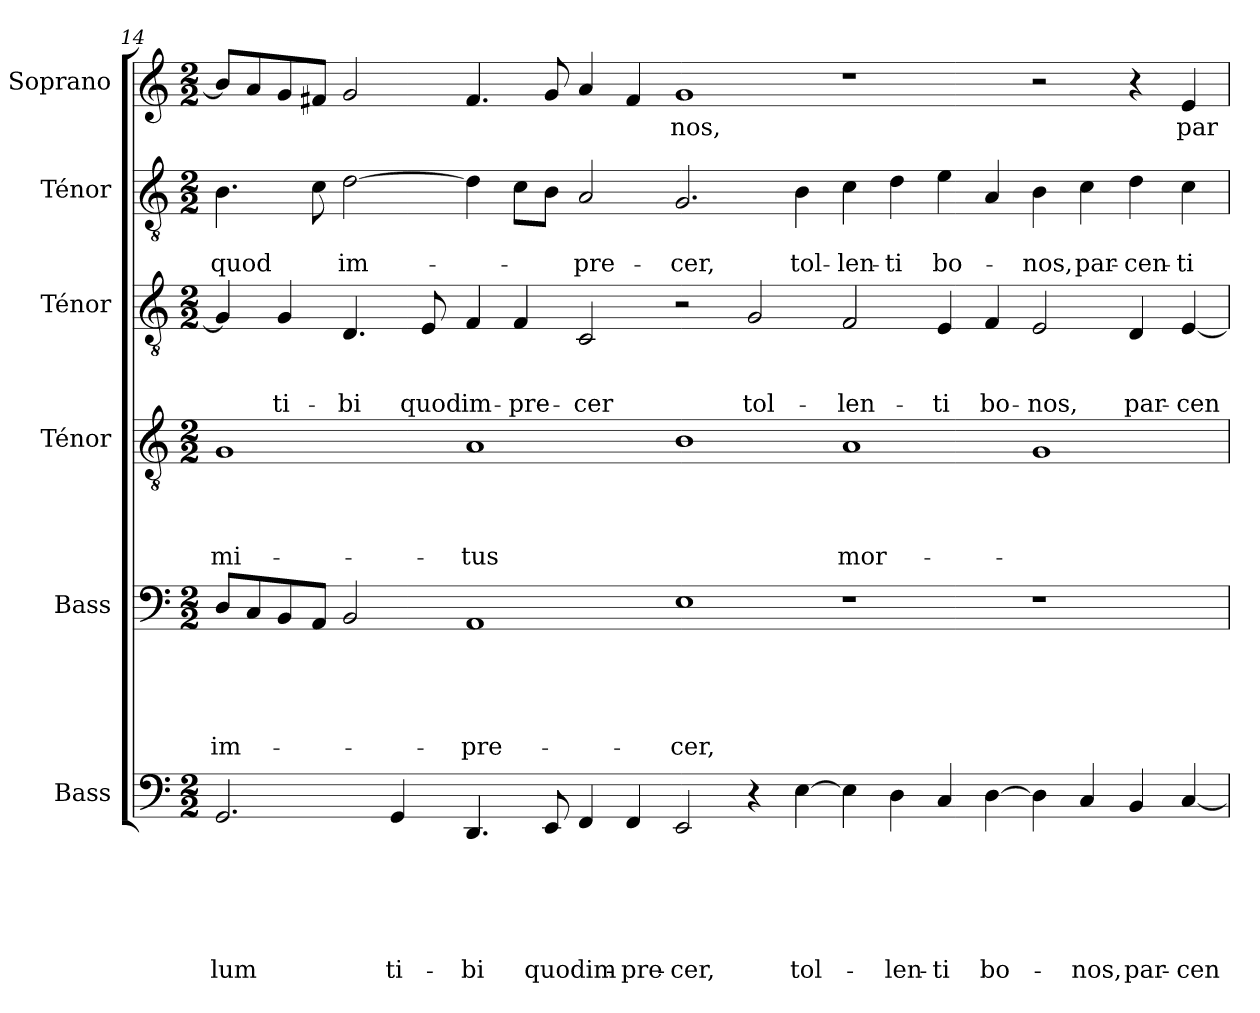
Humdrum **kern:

**kern	**text	**text	**text	**text	**text	**text	**kern	**text	**text	**text	**text	**text	**kern	**text	**text	**text	**text	**kern	**text	**text	**text	**kern	**text	**text	**kern	**text
*part6	*part6	*part6	*part6	*part6	*part6	*part6	*part5	*part5	*part5	*part5	*part5	*part5	*part4	*part4	*part4	*part4	*part4	*part3	*part3	*part3	*part3	*part2	*part2	*part2	*part1	*part1
*staff6	*staff6	*staff6	*staff6	*staff6	*staff6	*staff6	*staff5	*staff5	*staff5	*staff5	*staff5	*staff5	*staff4	*staff4	*staff4	*staff4	*staff4	*staff3	*staff3	*staff3	*staff3	*staff2	*staff2	*staff2	*staff1	*staff1
*I"Bass	*	*	*	*	*	*	*I"Bass	*	*	*	*	*	*I"Ténor	*	*	*	*	*I"Ténor	*	*	*	*I"Ténor	*	*	*I"Soprano	*
*I'B.	*	*	*	*	*	*	*I'B.	*	*	*	*	*	*I'T.	*	*	*	*	*I'T.	*	*	*	*I'T.	*	*	*I'S.	*
!!LO:PB:g=z
*clefF4	*	*	*	*	*	*	*clefF4	*	*	*	*	*	*clefGv2	*	*	*	*	*clefGv2	*	*	*	*clefGv2	*	*	*clefG2	*
*k[]	*	*	*	*	*	*	*k[]	*	*	*	*	*	*k[]	*	*	*	*	*k[]	*	*	*	*k[]	*	*	*k[]	*
*C:	*	*	*	*	*	*	*C:	*	*	*	*	*	*C:	*	*	*	*	*C:	*	*	*	*C:	*	*	*C:	*
*M2/2	*	*	*	*	*	*	*M2/2	*	*	*	*	*	*M2/2	*	*	*	*	*M2/2	*	*	*	*M2/2	*	*	*M2/2	*
=14	=14	=14	=14	=14	=14	=14	=14	=14	=14	=14	=14	=14	=14	=14	=14	=14	=14	=14	=14	=14	=14	=14	=14	=14	=14	=14
!	!	!	!	!	!	!LO:LY:b	!	!	!	!	!	!LO:LY:b	!	!	!	!	!LO:LY:b	!	!	!	!	!	!	!LO:LY:b	!	!
2.GG/	.	.	.	.	.	-lum	8D/L	.	.	.	.	im-	1G	.	.	.	-mi-	4G/]	.	.	.	4.B\	.	quod	8b/L]	.
.	.	.	.	.	.	.	8C/	.	.	.	.	.	.	.	.	.	.	.	.	.	.	.	.	.	8a/	.
!	!	!	!	!	!	!	!	!	!	!	!	!	!	!	!	!	!	!	!	!	!LO:LY:b	!	!	!	!	!
.	.	.	.	.	.	.	8BB/	.	.	.	.	.	.	.	.	.	.	4G/	.	.	ti-	.	.	.	8g/	.
.	.	.	.	.	.	.	8AA/J	.	.	.	.	.	.	.	.	.	.	.	.	.	.	8c\	.	.	8f#X/J	.
!	!	!	!	!	!	!	!	!	!	!	!	!	!	!	!	!	!	!	!	!	!LO:LY:b	!	!	!LO:LY:b	!	!
.	.	.	.	.	.	.	2BB/	.	.	.	.	.	.	.	.	.	.	4.D/	.	.	-bi	[>2d\	.	im-	2g/	.
!	!	!	!	!	!	!LO:LY:b	!	!	!	!	!	!	!	!	!	!	!	!	!	!	!	!	!	!	!	!
4GG/	.	.	.	.	.	ti-	.	.	.	.	.	.	.	.	.	.	.	.	.	.	.	.	.	.	.	.
!	!	!	!	!	!	!	!	!	!	!	!	!	!	!	!	!	!	!	!	!	!LO:LY:b	!	!	!	!	!
.	.	.	.	.	.	.	.	.	.	.	.	.	.	.	.	.	.	8E/	.	.	quod	.	.	.	.	.
!	!	!	!	!	!	!LO:LY:b	!	!	!	!	!	!LO:LY:b	!	!	!	!	!LO:LY:b	!	!	!	!LO:LY:b	!	!	!	!	!
4.DD/	.	.	.	.	.	-bi	1AA	.	.	.	.	-pre-	1A	.	.	.	-tus	4F/	.	.	im-	4d\]	.	.	4.f#/	.
!	!	!	!	!	!	!	!	!	!	!	!	!	!	!	!	!	!	!	!	!	!LO:LY:b	!	!	!	!	!
.	.	.	.	.	.	.	.	.	.	.	.	.	.	.	.	.	.	4F/	.	.	-pre-	8c\L	.	.	.	.
!	!	!	!	!	!	!LO:LY:b	!	!	!	!	!	!	!	!	!	!	!	!	!	!	!	!	!	!	!	!
8EE/	.	.	.	.	.	quodim-	.	.	.	.	.	.	.	.	.	.	.	.	.	.	.	8B\J	.	.	8g/	.
!	!	!	!	!	!	!	!	!	!	!	!	!	!	!	!	!	!	!	!	!	!LO:LY:b	!	!	!LO:LY:b	!	!
4FF/	.	.	.	.	.	.	.	.	.	.	.	.	.	.	.	.	.	2C/	.	.	-cer	2A/	.	-pre-	4a/	.
!	!	!	!	!	!	!LO:LY:b	!	!	!	!	!	!	!	!	!	!	!	!	!	!	!	!	!	!	!	!
4FF/	.	.	.	.	.	-pre-	.	.	.	.	.	.	.	.	.	.	.	.	.	.	.	.	.	.	4f#/	.
!	!	!	!	!	!	!LO:LY:b	!	!	!	!	!	!LO:LY:b	!	!	!	!	!	!	!	!	!	!	!	!LO:LY:b	!	!LO:LY:b
2EE/	.	.	.	.	.	-cer,	1E	.	.	.	.	-cer,	1B	.	.	.	.	2r	.	.	.	2.G/	.	-cer,	1g	-nos,
!	!	!	!	!	!	!	!	!	!	!	!	!	!	!	!	!	!	!	!	!	!LO:LY:b	!	!	!	!	!
4r	.	.	.	.	.	.	.	.	.	.	.	.	.	.	.	.	.	2G/	.	.	tol-	.	.	.	.	.
!	!	!	!	!	!	!LO:LY:b	!	!	!	!	!	!	!	!	!	!	!	!	!	!	!	!	!	!LO:LY:b	!	!
[>4E\	.	.	.	.	.	tol-	.	.	.	.	.	.	.	.	.	.	.	.	.	.	.	4B\	.	tol-	.	.
!	!	!	!	!	!	!	!	!	!	!	!	!	!	!	!	!	!LO:LY:b	!	!	!	!LO:LY:b	!	!	!LO:LY:b	!	!
4E\]	.	.	.	.	.	.	1r	.	.	.	.	.	1A	.	.	.	mor-	2F/	.	.	-len-	4c\	.	-len-	1r	.
!	!	!	!	!	!	!LO:LY:b	!	!	!	!	!	!	!	!	!	!	!	!	!	!	!	!	!	!LO:LY:b	!	!
4D\	.	.	.	.	.	-len-	.	.	.	.	.	.	.	.	.	.	.	.	.	.	.	4d\	.	-ti	.	.
!	!	!	!	!	!	!LO:LY:b	!	!	!	!	!	!	!	!	!	!	!	!	!	!	!LO:LY:b	!	!	!LO:LY:b	!	!
4C/	.	.	.	.	.	-ti	.	.	.	.	.	.	.	.	.	.	.	4E/	.	.	-ti	4e\	.	bo-	.	.
!	!	!	!	!	!	!LO:LY:b	!	!	!	!	!	!	!	!	!	!	!	!	!	!	!LO:LY:b	!	!	!	!	!
[>4D\	.	.	.	.	.	bo-	.	.	.	.	.	.	.	.	.	.	.	4F/	.	.	bo-	4A/	.	.	.	.
!	!	!	!	!	!	!	!	!	!	!	!	!	!	!	!	!	!	!	!	!	!LO:LY:b	!	!	!LO:LY:b	!	!
4D\]	.	.	.	.	.	.	1r	.	.	.	.	.	1G	.	.	.	.	2E/	.	.	-nos,	4B\	.	-nos,	2r	.
!	!	!	!	!	!	!LO:LY:b	!	!	!	!	!	!	!	!	!	!	!	!	!	!	!	!	!	!LO:LY:b	!	!
4C/	.	.	.	.	.	-nos,	.	.	.	.	.	.	.	.	.	.	.	.	.	.	.	4c\	.	par-	.	.
!	!	!	!	!	!	!LO:LY:b	!	!	!	!	!	!	!	!	!	!	!	!	!	!	!LO:LY:b	!	!	!LO:LY:b	!	!
4BB/	.	.	.	.	.	par-	.	.	.	.	.	.	.	.	.	.	.	4D/	.	.	par-	4d\	.	-cen-	4r	.
!	!	!	!	!	!	!LO:LY:b	!	!	!	!	!	!	!	!	!	!	!	!	!	!	!LO:LY:b	!	!	!LO:LY:b	!	!LO:LY:b
[<4C/	.	.	.	.	.	-cen-	.	.	.	.	.	.	.	.	.	.	.	[<4E/	.	.	-cen-	4c\	.	-ti	4e/	par-
=	=	=	=	=	=	=	=	=	=	=	=	=	=	=	=	=	=	=	=	=	=	=	=	=	=	=
*-	*-	*-	*-	*-	*-	*-	*-	*-	*-	*-	*-	*-	*-	*-	*-	*-	*-	*-	*-	*-	*-	*-	*-	*-	*-	*-
